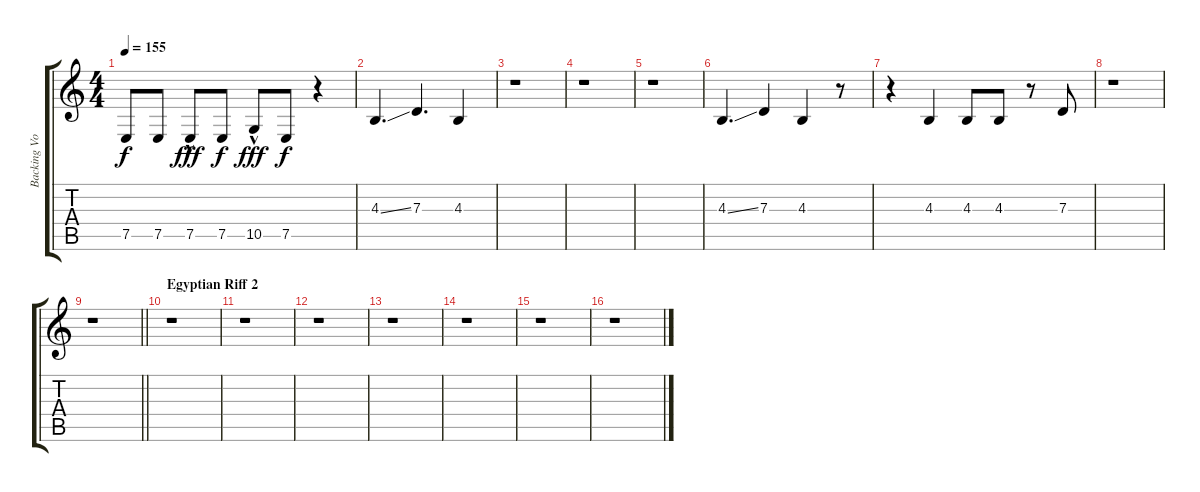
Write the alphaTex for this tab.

\track ("Backing Vocals" "Backing Vo") {instrument tenorsax}
\staff {score tabs}
\tuning (E4 B3 G3 D3 A2 E2) {hide}
\ts (4 4)
\tempo 155
\clef g2
\ks c
7.5.8{dy f} 7.5.8 7.5{hac}.8{dy fff} 7.5.8{dy f} 10.5{hac}.8{dy fff} 7.5.8{dy f} r.4 |
4.3{ss}.4{d} 7.3.4{d} 4.3.4 |
r.1 |
r.1 |
r.1 |
4.3{ss}.4{d} 7.3.4 4.3.4 r.8 |
r.4 4.3.4 4.3.8 4.3.8 r.8 7.3.8 |
r.1 |
\barLineRight lightlight
r.1 |
\section ("" "Egyptian Riff 2")
r.1 |
r.1 |
r.1 |
r.1 |
r.1 |
r.1 |
r.1
